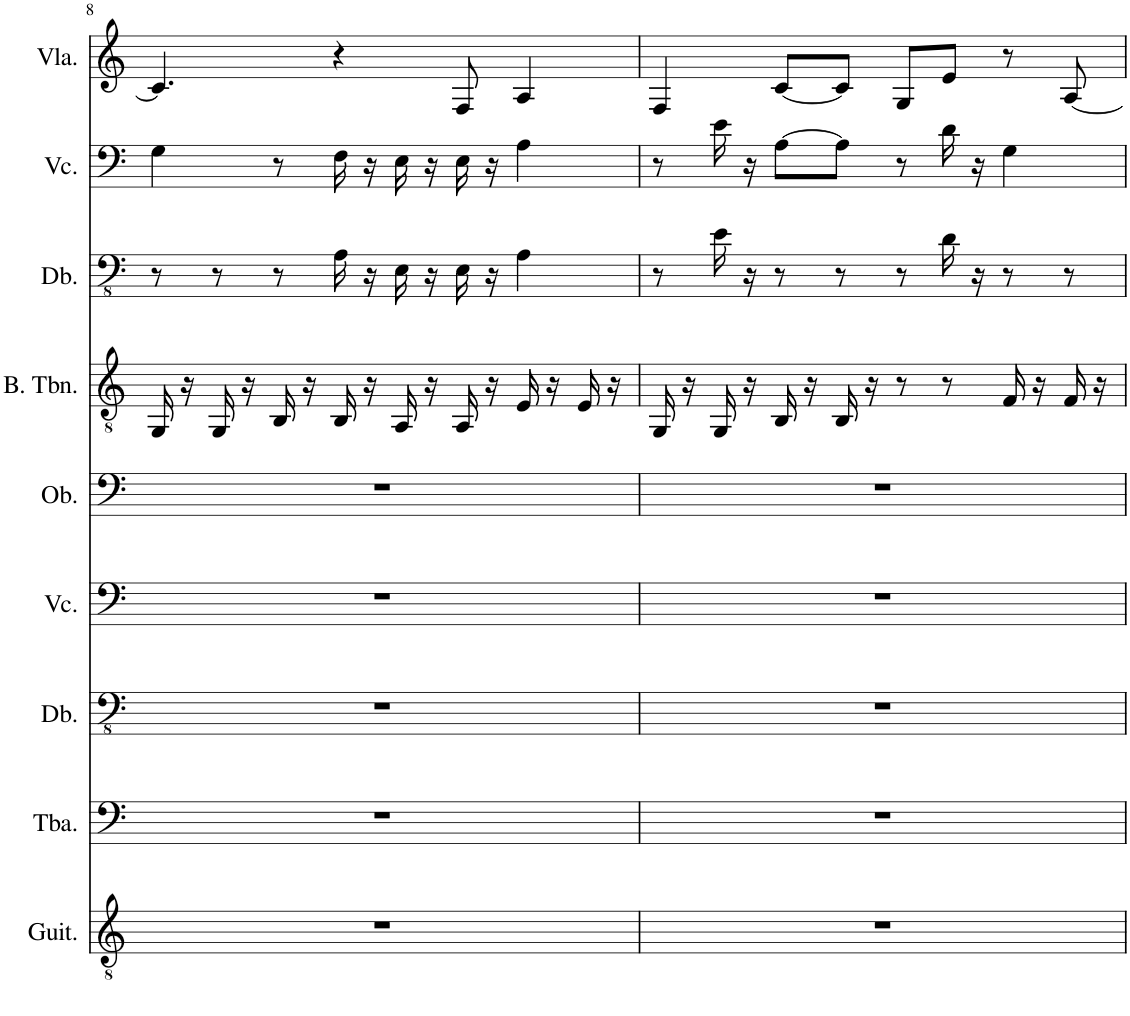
**kern	**kern	**kern	**kern	**kern	**kern	**kern	**kern	**kern
*part9	*part8	*part7	*part6	*part5	*part4	*part3	*part2	*part1
*staff9	*staff8	*staff7	*staff6	*staff5	*staff4	*staff3	*staff2	*staff1
*I"Classical Guitar	*I"Tuba	*I"Double Bass	*I"Violoncello	*I"Oboe	*I"Bass Trombone	*I"Double Bass	*I"Violoncello	*I"Viola
*I'Guit.	*I'Tba.	*I'Db.	*I'Vc.	*I'Ob.	*I'B. Tbn.	*I'Db.	*I'Vc.	*I'Vla.
!!LO:PB:g=z
*clefGv2	*clefF4	*clefFv4	*clefF4	*clefF4	*clefGv2	*clefFv4	*clefF4	*clefG2
*	*	*Trd7c12	*	*	*	*Trd7c12	*	*
*k[]	*k[]	*k[]	*k[]	*k[]	*k[]	*k[]	*k[]	*k[]
*M4/4	*M4/4	*M4/4	*M4/4	*M4/4	*M4/4	*M4/4	*M4/4	*M4/4
=8	=8	=8	=8	=8	=8	=8	=8	=8
1r	1r	1r	1r	1r	16GG/	8r	4G\	4.c/]
.	.	.	.	.	16r	.	.	.
.	.	.	.	.	16GG/	8r	.	.
.	.	.	.	.	16r	.	.	.
.	.	.	.	.	16BB/	8r	8r	.
.	.	.	.	.	16r	.	.	.
.	.	.	.	.	16BB/	16AA\	16F\	4r
.	.	.	.	.	16r	16r	16r	.
.	.	.	.	.	16AA/	16EE\	16E\	.
.	.	.	.	.	16r	16r	16r	.
.	.	.	.	.	16AA/	16EE\	16E\	8F/
.	.	.	.	.	16r	16r	16r	.
.	.	.	.	.	16E/	4AA\	4A\	4A/
.	.	.	.	.	16r	.	.	.
.	.	.	.	.	16E/	.	.	.
.	.	.	.	.	16r	.	.	.
=9	=9	=9	=9	=9	=9	=9	=9	=9
1r	1r	1r	1r	1r	16GG/	8r	8r	4F/
.	.	.	.	.	16r	.	.	.
.	.	.	.	.	16GG/	16E\	16e\	.
.	.	.	.	.	16r	16r	16r	.
.	.	.	.	.	16BB/	8r	[8A\L	[8c/L
.	.	.	.	.	16r	.	.	.
.	.	.	.	.	16BB/	8r	8A\J]	8c/J]
.	.	.	.	.	16r	.	.	.
.	.	.	.	.	8r	8r	8r	8G/L
.	.	.	.	.	8r	16D\	16d\	8e/J
.	.	.	.	.	.	16r	16r	.
.	.	.	.	.	16F/	8r	4G\	8r
.	.	.	.	.	16r	.	.	.
.	.	.	.	.	16F/	8r	.	[8A/
.	.	.	.	.	16r	.	.	.
=	=	=	=	=	=	=	=	=
*-	*-	*-	*-	*-	*-	*-	*-	*-
